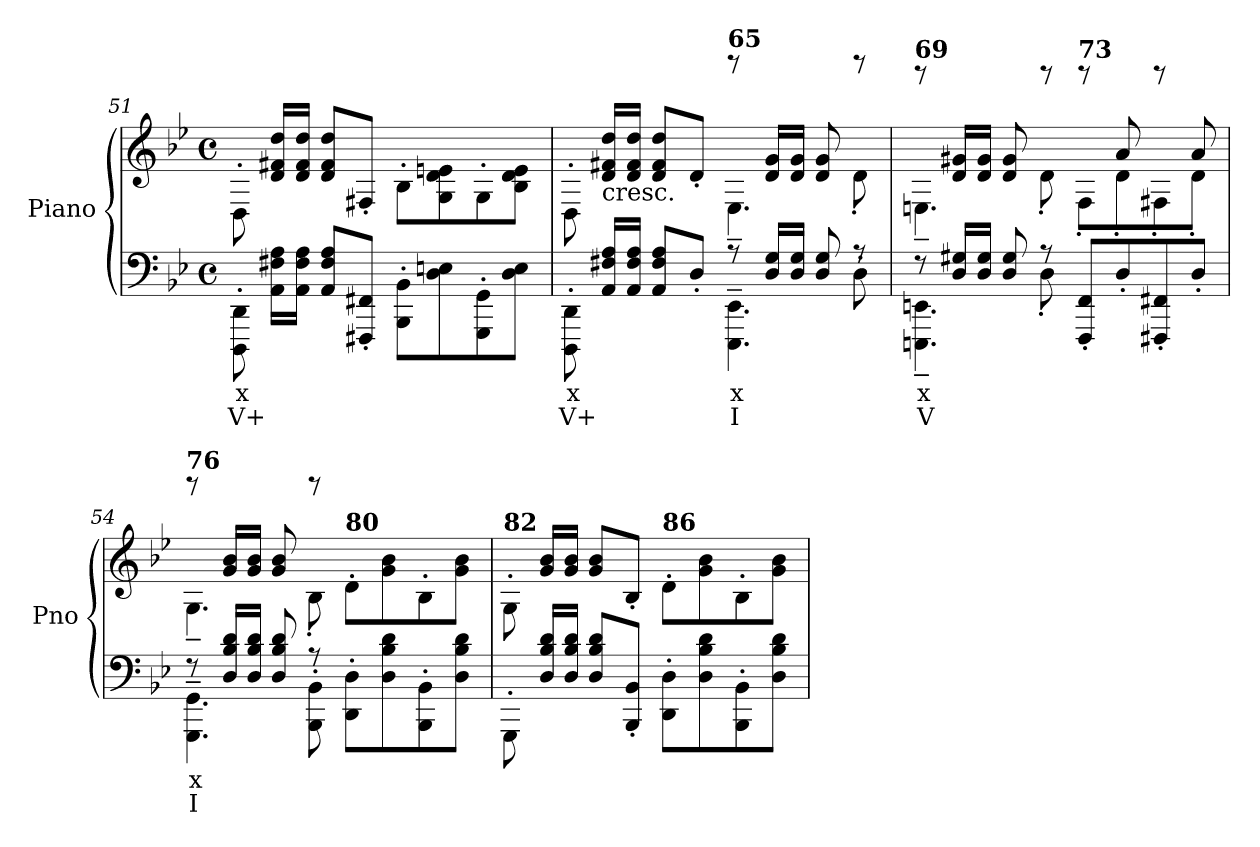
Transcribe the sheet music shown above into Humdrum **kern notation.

**kern	**text	**text	**kern
*part1	*part1	*part1	*part1
*staff2	*staff2	*staff2	*staff1
*I"Piano	*	*	*
*I'Pno	*	*	*
!!LO:PB:g=z
*clefF4	*	*	*clefG2
*k[b-e-]	*	*	*k[b-e-]
*B-:	*	*	*B-:
*M4/4	*	*	*M4/4
*met(c)	*	*	*met(c)
=51	=51	=51	=51
!	!LO:LY:b	!	!
8DDD\' 8DD\'	x	V+	8D'\
16AA\ 16F#X\ 16A\LL	.	.	16d/ 16f#X/ 16dd/LL
16AA\ 16F#\ 16A\JJ	.	.	16d/ 16f#/ 16dd/JJ
8AA/ 8F#/ 8A/L	.	.	8d/ 8f#/ 8dd/L
8FFF#X/' 8FF#X/'J	.	.	8F#X'/J
8BBB-\' 8BB-\'L	.	.	8B-'\L
8D\ 8En\	.	.	8G\ 8d\ 8en\
8GGG\' 8GG\'	.	.	8G'\
8D\ 8E\J	.	.	8B-\ 8d\ 8e\J
=52	=52	=52	=52
*^	*	*	*
!	!	!	!	!LO:TX:a:B:t=poco a poco accel. al tempo primo
!	!	!LO:LY:b	!	!
*	*^	*	*	*^
*	*	*	*	*	*	*^
2ryy	8DDD\' 8DD\'	2ryy	x	V+	8D'\	2ryy	2ryy
!	!	!	!	!	!LO:TX:b:t=cresc.	!	!
.	16AA/ 16F#X/ 16A/LL	.	.	.	16d/ 16f#X/ 16dd/LL	.	.
.	16AA/ 16F#/ 16A/JJ	.	.	.	16d/ 16f#/ 16dd/JJ	.	.
.	8AA/ 8F#/ 8A/L	.	.	.	8d/ 8f#/ 8dd/L	.	.
.	8D'/J	.	.	.	8d'/J	.	.
!	!	!	!	!	!LO:TX:a:B:t=65	!	!
!	!	!	!LO:LY:b	!	!	!	!
2ryy	8rA	4.EEE-\~ 4.EE-\~	x	I	8rdddd	4.E-~\	2ryy
.	16D/ 16G/LL	.	.	.	16d/ 16g/LL	.	.
.	16D/ 16G/JJ	.	.	.	16d/ 16g/JJ	.	.
.	8D/ 8G/	.	.	.	8d/ 8g/	.	.
.	8rA	8D'\	.	.	8rdddd	8d'\	.
*	*v	*v	*	*	*	*	*
=53	=53	=53	=53	=53	=53	=53
*	*^	*	*	*	*	*
!	!	!	!	!	!LO:TX:a:B:t=69	!	!
!	!	!	!LO:LY:b	!	!	!	!
*	*v	*v	*	*	*	*	*
8rF	4.EEEn\~ 4.EEn\~	x	V	8rbbb	4.En~\	2ryy
16D/ 16G#X/LL	.	.	.	16d/ 16g#X/LL	.	.
16D/ 16G#/JJ	.	.	.	16d/ 16g#/JJ	.	.
8D/ 8G#/	.	.	.	8d/ 8g#/	.	.
8rA	8D'\	.	.	8rbbb	8d'\	.
!	!	!	!	!LO:TX:a:B:t=73	!	!
8FFF/' 8FF/'L	2ryy	.	.	8rbbb	8F'\L	2ryy
8D'/	.	.	.	8a/	8d'\	.
8FFF#X/' 8FF#X/'	.	.	.	8rbbb	8F#X'\	.
8D'/J	.	.	.	8a/	8d'\J	.
!!LO:LB:g=z	!!	!!
=54	=54	=54	=54	=54	=54	=54
*	*^	*	*	*	*	*
!	!	!	!	!	!LO:TX:a:B:t=76	!	!
!	!	!	!LO:LY:b	!	!	!	!
2ryy	8rF	4.GGG\~ 4.GG\~	x	I	8rbbb	4.G~\	2ryy
.	16D/ 16B-/ 16d/LL	.	.	.	16g/ 16b-/LL	.	.
.	16D/ 16B-/ 16d/JJ	.	.	.	16g/ 16b-/JJ	.	.
.	8D/ 8B-/ 8d/	.	.	.	8g/ 8b-/	.	.
.	8rA	8BBB-\' 8BB-\'	.	.	8rbbb	8B-'\	.
!	!	!	!	!	!LO:TX:a:B:t=80	!	!
2ryy	8DD\' 8D\'L	2ryy	.	.	8d'\L	2ryy	2ryy
.	8D\ 8B-\ 8d\	.	.	.	8g\ 8b-\	.	.
.	8BBB-\' 8BB-\'	.	.	.	8B-'\	.	.
.	8D\ 8B-\ 8d\J	.	.	.	8g\ 8b-\J	.	.
*	*v	*v	*	*	*	*	*
*	*	*	*	*v	*v	*v
!!LO:LB:g=z
=55	=55	=55	=55	=55
!	!	!	!	!LO:TX:a:B:t=82
*v	*v	*	*	*
8GGG'\	.	.	8G'\
16D/ 16B-/ 16d/LL	.	.	16g/ 16b-/LL
16D/ 16B-/ 16d/JJ	.	.	16g/ 16b-/JJ
8D/ 8B-/ 8d/L	.	.	8g/ 8b-/L
8BBB-/' 8BB-/'J	.	.	8B-'/J
!	!	!	!LO:TX:a:B:t=86
8DD\' 8D\'L	.	.	8d'\L
8D\ 8B-\ 8d\	.	.	8g\ 8b-\
8BBB-\' 8BB-\'	.	.	8B-'\
8D\ 8B-\ 8d\J	.	.	8g\ 8b-\J
=	=	=	=
*-	*-	*-	*-
